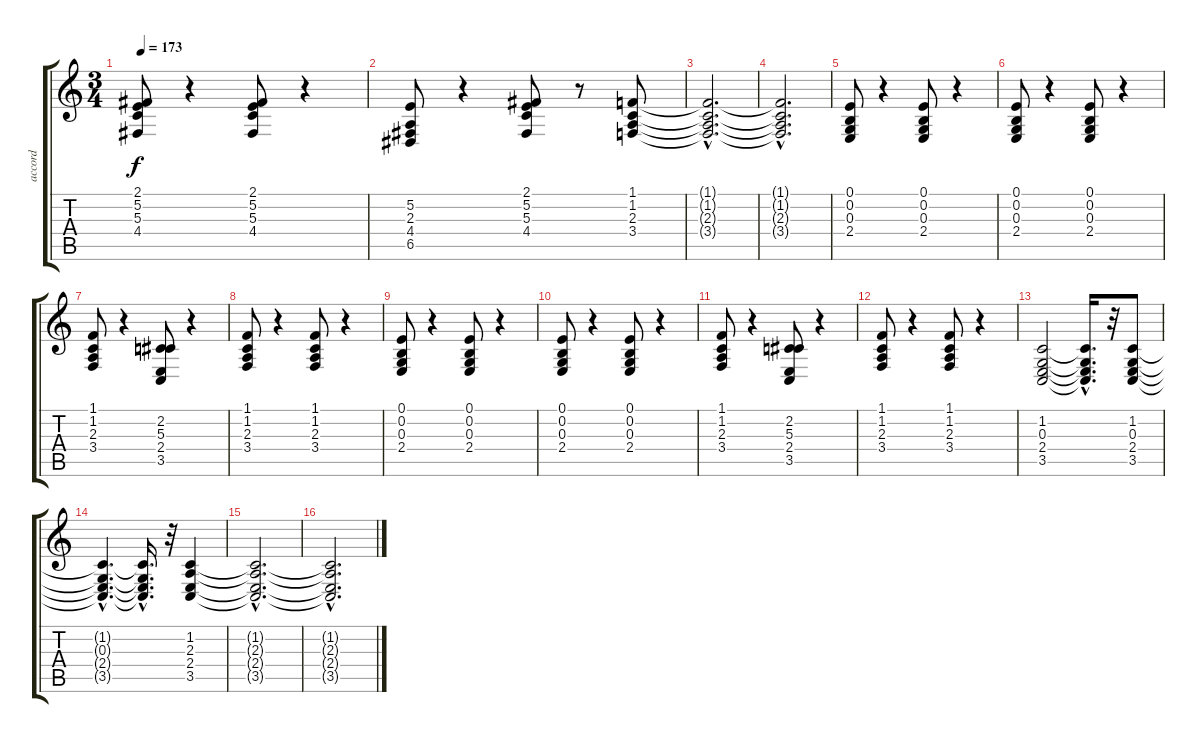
\track ("accord" "accord") {instrument acousticgrandpiano}
\staff {score tabs}
\tuning (E4 B3 G3 D3 A2 E2) {hide}
\ts (3 4)
\tempo 173
\clef g2
\ks c
(2.1 5.2 5.3 4.4).8{dy f} r.4 (2.1 5.2 5.3 4.4).8 r.4 |
(5.2 2.3 4.4 6.5).8 r.4 (2.1 5.2 5.3 4.4).8 r.8 (1.1 1.2 2.3 3.4).8 |
(1.1{hac t} 1.2{hac t} 2.3{hac t} 3.4{hac t}).2{d} |
(1.1{hac t} 1.2{hac t} 2.3{hac t} 3.4{hac t}).2{d} |
(0.1 0.2 0.3 2.4).8 r.4 (0.1 0.2 0.3 2.4).8 r.4 |
(0.1 0.2 0.3 2.4).8 r.4 (0.1 0.2 0.3 2.4).8 r.4 |
(1.1 1.2 2.3 3.4).8 r.4 (2.2 5.3 2.4 3.5).8 r.4 |
(1.1 1.2 2.3 3.4).8 r.4 (1.1 1.2 2.3 3.4).8 r.4 |
(0.1 0.2 0.3 2.4).8 r.4 (0.1 0.2 0.3 2.4).8 r.4 |
(0.1 0.2 0.3 2.4).8 r.4 (0.1 0.2 0.3 2.4).8 r.4 |
(1.1 1.2 2.3 3.4).8 r.4 (2.2 5.3 2.4 3.5).8 r.4 |
(1.1 1.2 2.3 3.4).8 r.4 (1.1 1.2 2.3 3.4).8 r.4 |
(1.2 0.3 2.4 3.5).2 (1.2{hac t} 0.3{hac t} 2.4{hac t} 3.5{hac t}).16{d} r.32 (1.2 0.3 2.4 3.5).8 |
(1.2{hac t} 0.3{hac t} 2.4{hac t} 3.5{hac t}).4{d} (1.2{hac t} 0.3{hac t} 2.4{hac t} 3.5{hac t}).16{d} r.32 (1.2 2.3 2.4 3.5).4 |
(1.2{hac t} 2.3{hac t} 2.4{hac t} 3.5{hac t}).2{d} |
(1.2{hac t} 2.3{hac t} 2.4{hac t} 3.5{hac t}).2{d}
